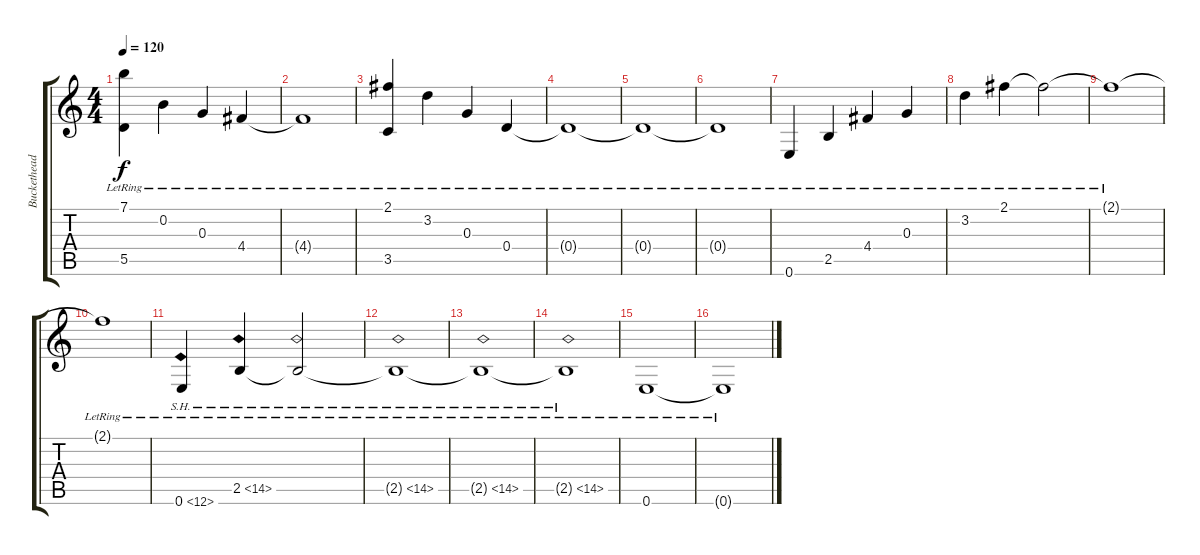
\track ("Buckethead" "Buckethead") {instrument electricguitarclean}
\staff {score tabs}
\tuning (E4 B3 G3 D3 A2 E2) {hide}
\ts (4 4)
\tempo 120
\clef g2
\ks c
(7.1{lr} 5.5{lr}).4{dy f} 0.2{lr}.4 0.3{lr}.4 4.4{lr}.4 |
4.4{lr t}.1 |
(2.1{lr} 3.5{lr}).4 3.2{lr}.4 0.3{lr}.4 0.4{lr}.4 |
0.4{lr t}.1 |
0.4{lr t}.1 |
0.4{lr t}.1 |
0.6{lr}.4 2.5{lr}.4 4.4{lr}.4 0.3{lr}.4 |
3.2{lr}.4 2.1{lr}.4 2.1{lr t}.2 |
2.1{lr t}.1 |
2.1{lr t}.1 |
0.6{sh 12 lr}.4 2.5{sh 12 lr}.4 2.5{sh 12 lr t}.2 |
2.5{sh 12 lr t}.1 |
2.5{sh 12 lr t}.1 |
2.5{sh 12 lr t}.1 |
0.6{lr}.1 |
0.6{lr t}.1
